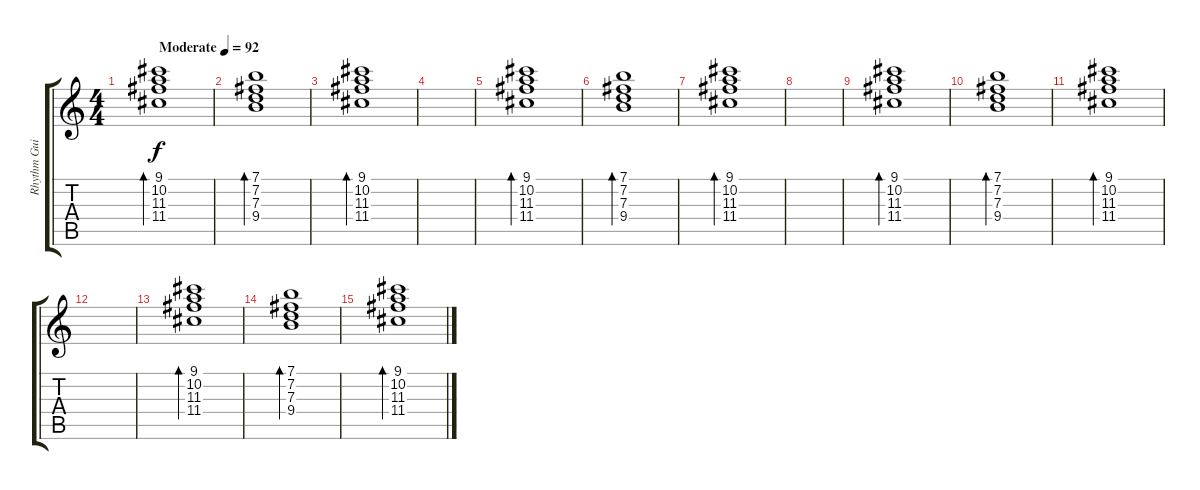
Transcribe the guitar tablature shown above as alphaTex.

\track ("Rhythm Guitar 2" "Rhythm Gui") {instrument acousticguitarsteel}
\staff {score tabs}
\tuning (E4 B3 G3 D3 A2 E2) {hide}
\ts (4 4)
\tempo (92 "Moderate")
\clef g2
\ks c
(9.1 10.2 11.3 11.4).1{bd 120 dy f instrument acousticguitarsteel} |
(7.1 7.2 7.3 9.4).1{bd 120} |
(9.1 10.2 11.3 11.4).1{bd 120} |
|
(9.1 10.2 11.3 11.4).1{bd 120} |
(7.1 7.2 7.3 9.4).1{bd 120} |
(9.1 10.2 11.3 11.4).1{bd 120} |
|
(9.1 10.2 11.3 11.4).1{bd 120} |
(7.1 7.2 7.3 9.4).1{bd 120} |
(9.1 10.2 11.3 11.4).1{bd 120} |
|
(9.1 10.2 11.3 11.4).1{bd 120} |
(7.1 7.2 7.3 9.4).1{bd 120} |
(9.1 10.2 11.3 11.4).1{bd 120}
